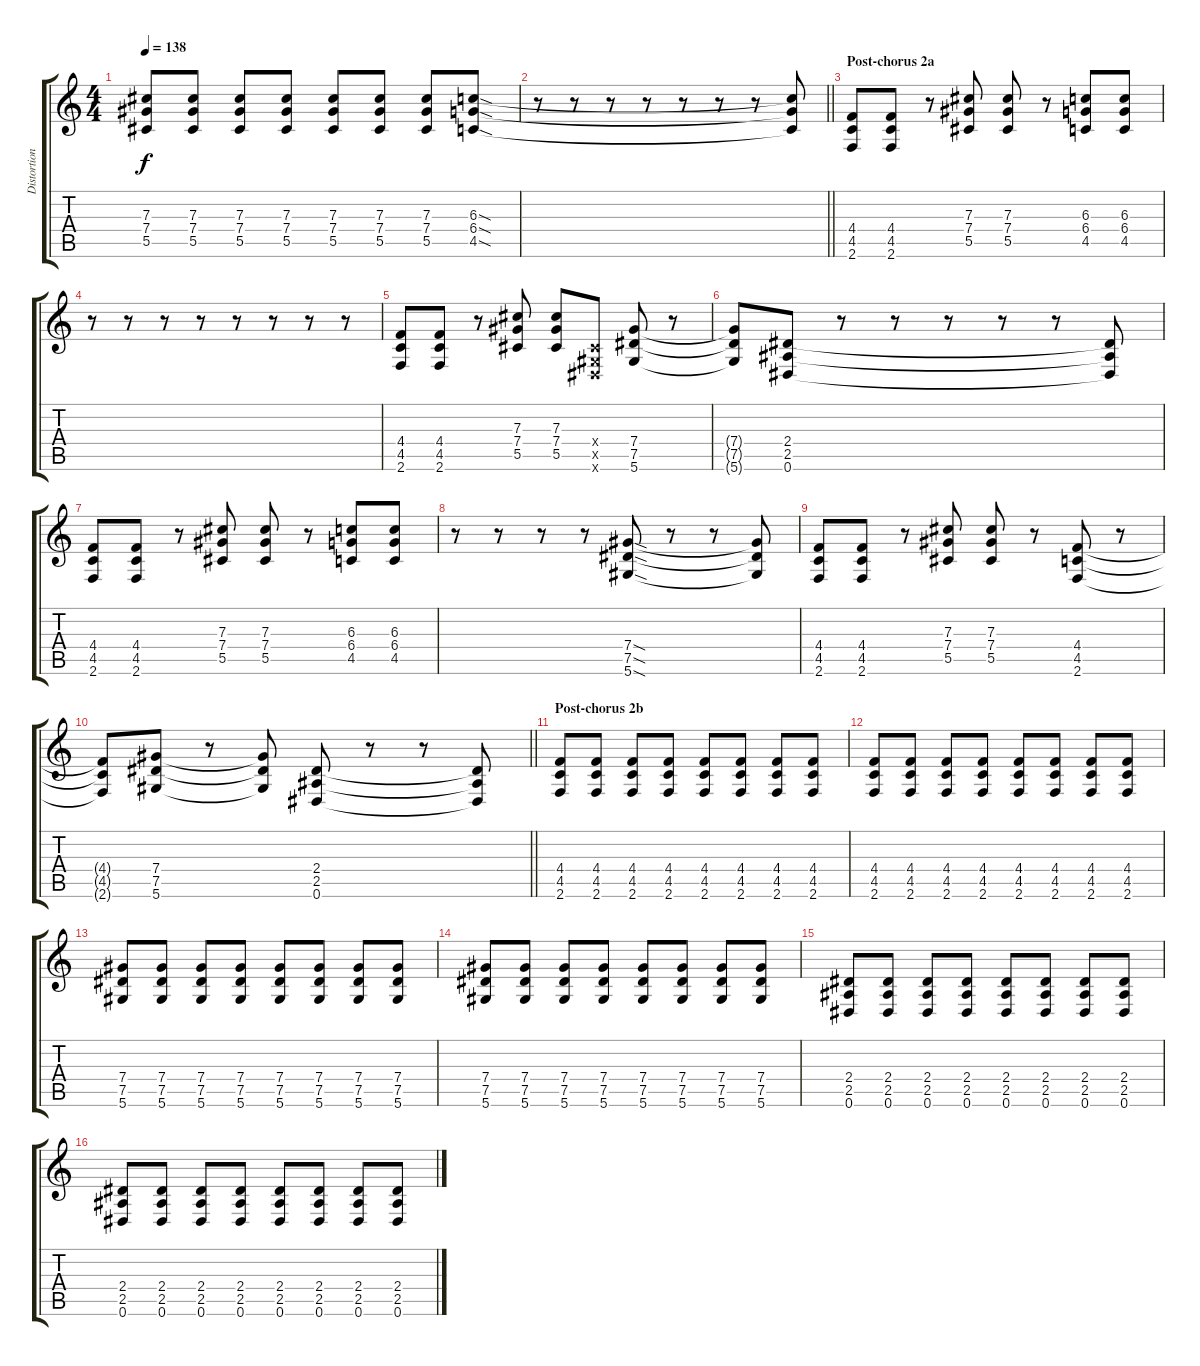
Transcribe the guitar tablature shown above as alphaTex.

\track ("Distortion 1" "Distortion") {instrument distortionguitar}
\staff {score tabs}
\tuning (Eb4 Bb3 Gb3 Db3 Ab2 Eb2) {hide}
\ts (4 4)
\tempo 138
\clef g2
\ks c
(7.3 7.4 5.5).8{dy f} (7.3 7.4 5.5).8 (7.3 7.4 5.5).8 (7.3 7.4 5.5).8 (7.3 7.4 5.5).8 (7.3 7.4 5.5).8 (7.3 7.4 5.5).8 (6.3{sod} 6.4{sod} 4.5{sod}).8 |
\barLineRight lightlight
r.8 r.8 r.8 r.8 r.8 r.8 r.8 (6.3{t} 6.4{t} 4.5{t}).8 |
\section ("" "Post-chorus 2a")
(4.4 4.5 2.6).8 (4.4 4.5 2.6).8 r.8 (7.3 7.4 5.5).8 (7.3 7.4 5.5).8 r.8 (6.3 6.4 4.5).8 (6.3 6.4 4.5).8 |
r.8 r.8 r.8 r.8 r.8 r.8 r.8 r.8 |
(4.4 4.5 2.6).8 (4.4 4.5 2.6).8 r.8 (7.3 7.4 5.5).8 (7.3 7.4 5.5).8 (0.4{x} 0.5{x} 0.6{x}).8 (7.4 7.5 5.6).8 r.8 |
(7.4{t} 7.5{t} 5.6{t}).8 (2.4 2.5 0.6).8 r.8 r.8 r.8 r.8 r.8 (2.4{t} 2.5{t} 0.6{t}).8 |
(4.4 4.5 2.6).8 (4.4 4.5 2.6).8 r.8 (7.3 7.4 5.5).8 (7.3 7.4 5.5).8 r.8 (6.3 6.4 4.5).8 (6.3 6.4 4.5).8 |
r.8 r.8 r.8 r.8 (7.4{sod} 7.5{sod} 5.6{sod}).8 r.8 r.8 (7.4{t} 7.5{t} 5.6{t}).8 |
(4.4 4.5 2.6).8 (4.4 4.5 2.6).8 r.8 (7.3 7.4 5.5).8 (7.3 7.4 5.5).8 r.8 (4.4 4.5 2.6).8 r.8 |
\barLineRight lightlight
(4.4{t} 4.5{t} 2.6{t}).8 (7.4 7.5 5.6).8 r.8 (7.4{t} 7.5{t} 5.6{t}).8 (2.4 2.5 0.6).8 r.8 r.8 (2.4{t} 2.5{t} 0.6{t}).8 |
\section ("" "Post-chorus 2b")
(4.4 4.5 2.6).8 (4.4 4.5 2.6).8 (4.4 4.5 2.6).8 (4.4 4.5 2.6).8 (4.4 4.5 2.6).8 (4.4 4.5 2.6).8 (4.4 4.5 2.6).8 (4.4 4.5 2.6).8 |
(4.4 4.5 2.6).8 (4.4 4.5 2.6).8 (4.4 4.5 2.6).8 (4.4 4.5 2.6).8 (4.4 4.5 2.6).8 (4.4 4.5 2.6).8 (4.4 4.5 2.6).8 (4.4 4.5 2.6).8 |
(7.4 7.5 5.6).8 (7.4 7.5 5.6).8 (7.4 7.5 5.6).8 (7.4 7.5 5.6).8 (7.4 7.5 5.6).8 (7.4 7.5 5.6).8 (7.4 7.5 5.6).8 (7.4 7.5 5.6).8 |
(7.4 7.5 5.6).8 (7.4 7.5 5.6).8 (7.4 7.5 5.6).8 (7.4 7.5 5.6).8 (7.4 7.5 5.6).8 (7.4 7.5 5.6).8 (7.4 7.5 5.6).8 (7.4 7.5 5.6).8 |
(2.4 2.5 0.6).8 (2.4 2.5 0.6).8 (2.4 2.5 0.6).8 (2.4 2.5 0.6).8 (2.4 2.5 0.6).8 (2.4 2.5 0.6).8 (2.4 2.5 0.6).8 (2.4 2.5 0.6).8 |
(2.4 2.5 0.6).8 (2.4 2.5 0.6).8 (2.4 2.5 0.6).8 (2.4 2.5 0.6).8 (2.4 2.5 0.6).8 (2.4 2.5 0.6).8 (2.4 2.5 0.6).8 (2.4 2.5 0.6).8
